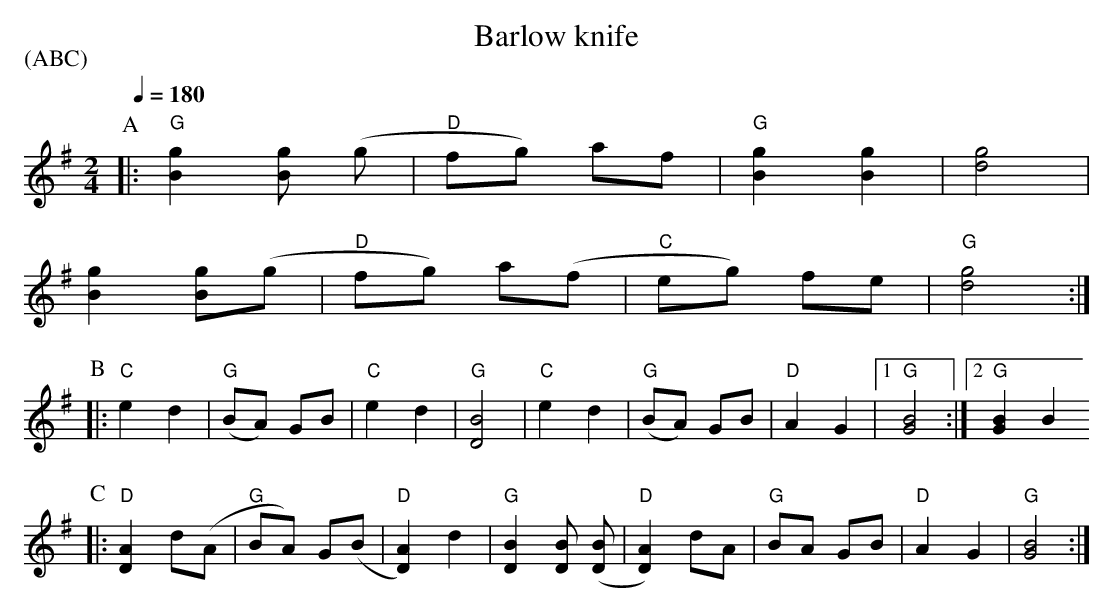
X:1
T: Barlow knife
P:(ABC)
M: 2/4
L: 1/8
Q:1/4=180
K: G
P:A
|: "G" [g2B2] [gB] (g  | "D"  fg) af  | "G" [g2B2] [g2B2] |  [g4d4]  |
 [g2B2] [gB](g | "D"  fg) a(f | "C" eg) fe | "G" [g4d4] :|
P:B
|: "C" e2 d2 | "G" (BA) GB | "C" e2 d2 | "G" [B4D4] | "C" e2 d2 | \
 "G" (BA) GB | "D" A2 G2  |1 "G" [B4G4]  :|2 "G" [B2G2] B2
P:C
|: "D" [A2D2] d(A | "G"  BA) G(B | "D"  [A2D2]) d2 | "G"  [B2D2] [BD] ([BD] | \
 "D" [A2D2]) dA | "G" BA GB | "D" A2 G2 | "G" [B4G4]  :|
